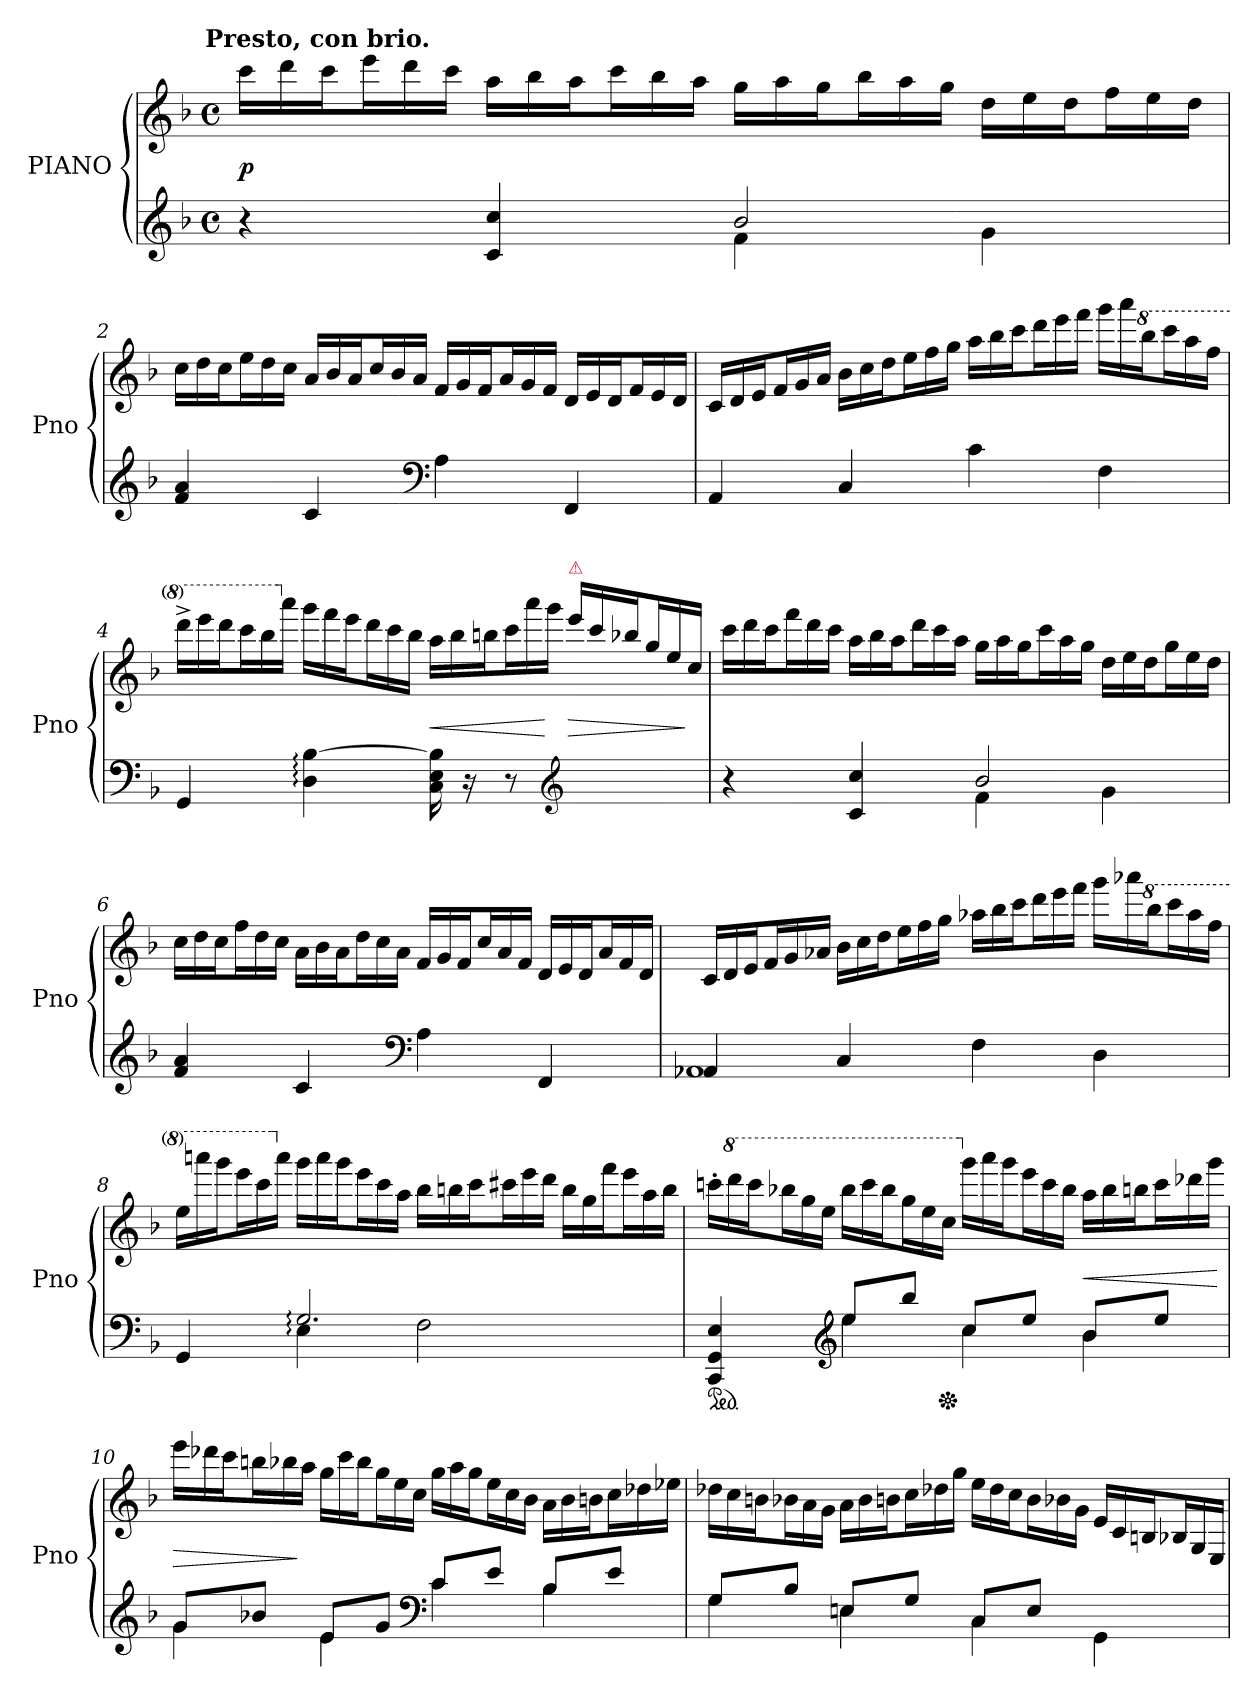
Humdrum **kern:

**kern	**kern	**dynam
*part1	*part1	*part1
*staff2	*staff1	*staff1/2
*I"PIANO	*	*
*I'Pno	*	*
*clefG2	*clefG2	*
*k[b-]	*k[b-]	*
*F:	*F:	*
!!LO:TX:omd:t=Presto, con brio.
*M4/4	*M4/4	*
*met(c)	*met(c)	*
=1	=1	=1
*^	*	*
*	*	*Xtuplet	*
4r	2ryy	24ccc\LL	p
.	.	24ddd\	.
.	.	24ccc\J	.
.	.	24eee\L	.
.	.	24ddd\	.
.	.	24ccc\JJ	.
4c/ 4cc/	.	24aa\LL	.
.	.	24bb-\	.
.	.	24aa\J	.
.	.	24ccc\L	.
.	.	24bb-\	.
.	.	24aa\JJ	.
2b-/	4f\	24gg\LL	.
.	.	24aa\	.
.	.	24gg\J	.
.	.	24bb-\L	.
.	.	24aa\	.
.	.	24gg\JJ	.
.	4g\	24dd\LL	.
.	.	24ee\	.
.	.	24dd\J	.
.	.	24ff\L	.
.	.	24ee\	.
.	.	24dd\JJ	.
*v	*v	*	*
=2	=2	=2
4f/ 4a/	24cc\LL	.
.	24dd\	.
.	24cc\J	.
.	24ee\L	.
.	24dd\	.
.	24cc\JJ	.
4c/	24a/LL	.
.	24b-/	.
.	24a/J	.
.	24cc/L	.
.	24b-/	.
.	24a/JJ	.
*clefF4	*	*
4A\	24f/LL	.
.	24g/	.
.	24f/J	.
.	24a/L	.
.	24g/	.
.	24f/JJ	.
4FF/	24d/LL	.
.	24e/	.
.	24d/J	.
.	24f/L	.
.	24e/	.
.	24d/JJ	.
=3	=3	=3
4AA/	24c/LL	.
.	24d/	.
.	24e/J	.
.	24f/L	.
.	24g/	.
.	24a/JJ	.
4C/	24b-\LL	.
.	24cc\	.
.	24dd\J	.
.	24ee\L	.
.	24ff\	.
.	24gg\JJ	.
4c\	24aa\LL	.
.	24bb-\	.
.	24ccc\J	.
.	24ddd\L	.
.	24eee\	.
.	24fff\JJ	.
4F\	24ggg\LL	.
.	24aaa\	.
*	*8va	*
.	24bbb-\J	.
.	24cccc\L	.
.	24aaa\	.
.	24fff\JJ	.
=4	=4	=4
4GG/	24dddd^\LL	.
.	24eeee\	.
.	24dddd\J	.
.	24cccc\L	.
.	24bbb-\	.
*	*X8va	*
.	24aaa\JJ	.
4D:\ [4B-:\	24ggg\LL	.
.	24fff\	.
.	24eee\J	.
.	24ddd\L	.
.	24ccc\	.
.	24bb-\JJ	.
16C\ 16E\ 16B-]\	24aa\LL	<
.	24bb-\	.
16r	.	.
.	24bbn\J	.
8r	24ccc\L	.
.	24aaa\	.
.	24ggg\JJ	[
*clefG2	*	*
!	!LO:TX:a:color=crimson:t=⚠	!
4ryy	24eee\LL	>
.	24ccc\	.
.	24bb-X/J	.
.	24gg/L	.
.	24ee/	.
.	24cc/JJ	]
=5	=5	=5
*^	*	*
4r	2ryy	24ccc\LL	.
.	.	24ddd\	.
.	.	24ccc\J	.
.	.	24fff\L	.
.	.	24ddd\	.
.	.	24ccc\JJ	.
4c/ 4cc/	.	24aa\LL	.
.	.	24bb-\	.
.	.	24aa\J	.
.	.	24ddd\L	.
.	.	24ccc\	.
.	.	24aa\JJ	.
2b-/	4f\	24gg\LL	.
.	.	24aa\	.
.	.	24gg\J	.
.	.	24ccc\L	.
.	.	24aa\	.
.	.	24gg\JJ	.
.	4g\	24dd\LL	.
.	.	24ee\	.
.	.	24dd\J	.
.	.	24gg\L	.
.	.	24ee\	.
.	.	24dd\JJ	.
*v	*v	*	*
=6	=6	=6
4f/ 4a/	24cc\LL	.
.	24dd\	.
.	24cc\J	.
.	24ff\L	.
.	24dd\	.
.	24cc\JJ	.
4c/	24a\LL	.
.	24b-\	.
.	24a\J	.
.	24dd\L	.
.	24cc\	.
.	24a\JJ	.
*clefF4	*	*
4A\	24f/LL	.
.	24g/	.
.	24f/J	.
.	24cc/L	.
.	24a/	.
.	24f/JJ	.
4FF/	24d/LL	.
.	24e/	.
.	24d/J	.
.	24a/L	.
.	24f/	.
.	24d/JJ	.
=7	=7	=7
*^	*	*
4AA-X/	1AA-X	24c/LL	.
.	.	24d/	.
.	.	24e/J	.
.	.	24f/L	.
.	.	24g/	.
.	.	24a-X/JJ	.
4C/	.	24b-\LL	.
.	.	24cc\	.
.	.	24dd\J	.
.	.	24ee\L	.
.	.	24ff\	.
.	.	24gg\JJ	.
4F\	.	24aa-X\LL	.
.	.	24bb-\	.
.	.	24ccc\J	.
.	.	24ddd\L	.
.	.	24eee\	.
.	.	24fff\JJ	.
4D\	.	24ggg\LL	.
.	.	24aaa-X\	.
*	*	*8va	*
.	.	24bbb-\J	.
.	.	24cccc\L	.
.	.	24aaa-\	.
.	.	24fff\JJ	.
=8	=8	=8	=8
4GG/	4ryy	24eee\LL	.
.	.	24aaaan\	.
.	.	24gggg\J	.
.	.	24eeee\L	.
.	.	24cccc\	.
*	*	*X8va	*
.	.	24aaa\JJ	.
2.G:/	4E:\	24ggg\LL	.
.	.	24aaa\	.
.	.	24ggg\J	.
.	.	24eee\L	.
.	.	24ccc\	.
.	.	24aa\JJ	.
.	2F\	24bb-\LL	.
.	.	24bbn\	.
.	.	24ccc\J	.
.	.	24ccc#X\L	.
.	.	24eee\	.
.	.	24ddd\JJ	.
.	.	24bb\LL	.
.	.	24gg\	.
.	.	24fff\J	.
.	.	24eee\L	.
.	.	24aa\	.
.	.	24bb\JJ	.
=9	=9	=9	=9
*ped	*	*	*
4CC/ 4GG/ 4E/	4ryy	24cccn'\LL	.
*	*	*8va	*
.	.	24dddd\	.
.	.	24cccc\J	.
.	.	24bbb-X\L	.
.	.	24ggg\	.
.	.	24eee\JJ	.
*clefG2	*	*	*
8ee/L	4ee\	24bbb-\LL	.
.	.	24cccc\	.
.	.	24bbb-\J	.
8bb-/J	.	24ggg\L	.
.	.	24eee\	.
*Xped	*	*	*
.	.	24ccc\JJ	.
*	*	*X8va	*
8cc/L	4cc\	24ggg\LL	.
.	.	24aaa\	.
.	.	24ggg\J	.
8ee/J	.	24eee\L	.
.	.	24ccc\	.
.	.	24bb-\JJ	.
8b-/L	4b-\	24aa\LL	<
.	.	24bb-\	.
.	.	24bbn\J	.
8ee/J	.	24ccc\L	.
.	.	24ddd-X\	.
.	.	24ggg\JJ	.
*v	*v	*	*
.	.	[
=10	=10	=10
*^	*	*
8g/L	4g\	24eee\LL	>
.	.	24ddd-X\	.
.	.	24ccc\J	.
8b-X/J	.	24bbn\L	.
.	.	24bb-X\	.
.	.	24aa\JJ	]
8e/L	4e\	24gg\LL	.
.	.	24ccc\	.
.	.	24bb-\J	.
8g/J	.	24gg\L	.
.	.	24ee\	.
.	.	24cc\JJ	.
*clefF4	*	*	*
8c/L	4c\	24gg\LL	.
.	.	24aa\	.
.	.	24gg\J	.
8e/J	.	24ee\L	.
.	.	24cc\	.
.	.	24b-\JJ	.
8B-/L	4B-\	24a\LL	.
.	.	24b-\	.
.	.	24bn\J	.
8e/J	.	24cc\L	.
.	.	24dd-X\	.
.	.	24ee-X\JJ	.
=11	=11	=11	=11
8G/L	4G\	24dd-X\LL	.
.	.	24cc\	.
.	.	24bn\J	.
8B-/J	.	24b-X\L	.
.	.	24a\	.
.	.	24g\JJ	.
8E/L	4En\	24a\LL	.
.	.	24b-\	.
.	.	24bn\J	.
8G/J	.	24cc\L	.
.	.	24dd-X\	.
.	.	24gg\JJ	.
8C/L	4C\	24ee\LL	.
.	.	24dd-\	.
.	.	24cc\J	.
8E/J	.	24b\L	.
.	.	24b-X\	.
.	.	24g\JJ	.
4GG\	4ryy	24e/LL	.
.	.	24c/	.
.	.	24Bn/J	.
.	.	24B-X/L	.
.	.	24G/	.
.	.	24E/JJ	.
*v	*v	*	*
=	=	=
*-	*-	*-
